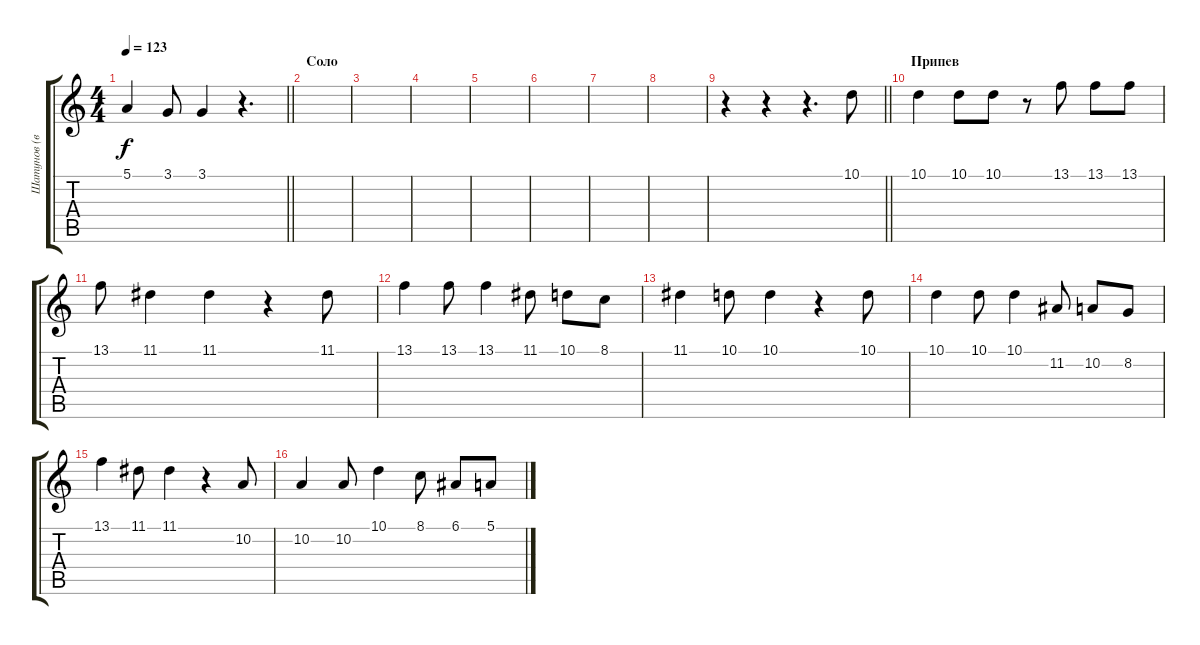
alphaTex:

\track ("Шатунов (вокал)" "Шатунов (в") {instrument lead1square}
\staff {score tabs}
\tuning (E4 B3 G3 D3 A2 E2) {hide}
\ts (4 4)
\tempo 123
\clef g2
\barLineRight lightlight
\ks c
5.1.4{dy f} 3.1.8 3.1.4 r.4{d} |
\section ("" "Соло")
|
|
|
|
|
|
|
\barLineRight lightlight
r.4 r.4 r.4{d} 10.1.8 |
\section ("" "Припев")
10.1.4 10.1.8 10.1.8 r.8 13.1.8 13.1.8 13.1.8 |
13.1.8 11.1.4 11.1.4 r.4 11.1.8 |
13.1.4 13.1.8 13.1.4 11.1.8 10.1.8 8.1.8 |
11.1.4 10.1.8 10.1.4 r.4 10.1.8 |
10.1.4 10.1.8 10.1.4 11.2.8 10.2.8 8.2.8 |
13.1.4 11.1.8 11.1.4 r.4 10.2.8 |
10.2.4 10.2.8 10.1.4 8.1.8 6.1.8 5.1.8
